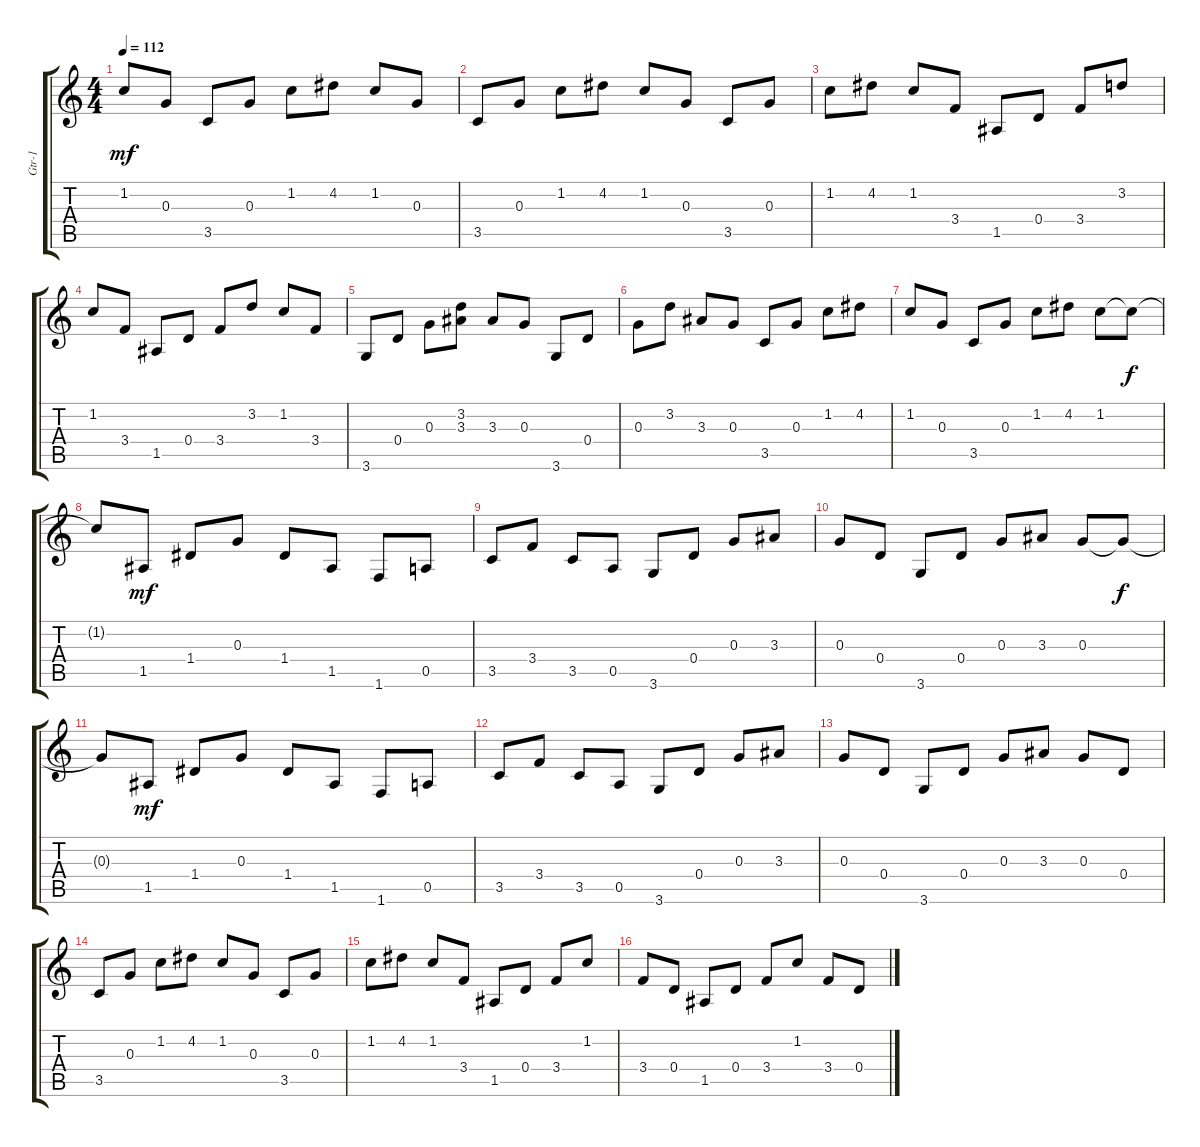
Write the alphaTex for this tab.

\track ("Gtr-1" "Gtr-1") {instrument acousticguitarsteel}
\staff {score tabs}
\tuning (E4 B3 G3 D3 A2 E2) {hide}
\ts (4 4)
\tempo 112
\clef g2
\ks c
1.2.8{dy mf} 0.3.8 3.5.8 0.3.8 1.2.8 4.2.8 1.2.8 0.3.8 |
3.5.8 0.3.8 1.2.8 4.2.8 1.2.8 0.3.8 3.5.8 0.3.8 |
1.2.8 4.2.8 1.2.8 3.4.8 1.5.8 0.4.8 3.4.8 3.2.8 |
1.2.8 3.4.8 1.5.8 0.4.8 3.4.8 3.2.8 1.2.8 3.4.8 |
3.6.8 0.4.8 0.3.8 (3.2 3.3).8 3.3.8 0.3.8 3.6.8 0.4.8 |
0.3.8 3.2.8 3.3.8 0.3.8 3.5.8 0.3.8 1.2.8 4.2.8 |
1.2.8 0.3.8 3.5.8 0.3.8 1.2.8 4.2.8 1.2.8 1.2{t}.8{dy f} |
1.2{t}.8 1.5.8{dy mf} 1.4.8 0.3.8 1.4.8 1.5.8 1.6.8 0.5.8 |
3.5.8 3.4.8 3.5.8 0.5.8 3.6.8 0.4.8 0.3.8 3.3.8 |
0.3.8 0.4.8 3.6.8 0.4.8 0.3.8 3.3.8 0.3.8 0.3{t}.8{dy f} |
0.3{t}.8 1.5.8{dy mf} 1.4.8 0.3.8 1.4.8 1.5.8 1.6.8 0.5.8 |
3.5.8 3.4.8 3.5.8 0.5.8 3.6.8 0.4.8 0.3.8 3.3.8 |
0.3.8 0.4.8 3.6.8 0.4.8 0.3.8 3.3.8 0.3.8 0.4.8 |
3.5.8 0.3.8 1.2.8 4.2.8 1.2.8 0.3.8 3.5.8 0.3.8 |
1.2.8 4.2.8 1.2.8 3.4.8 1.5.8 0.4.8 3.4.8 1.2.8 |
3.4.8 0.4.8 1.5.8 0.4.8 3.4.8 1.2.8 3.4.8 0.4.8
